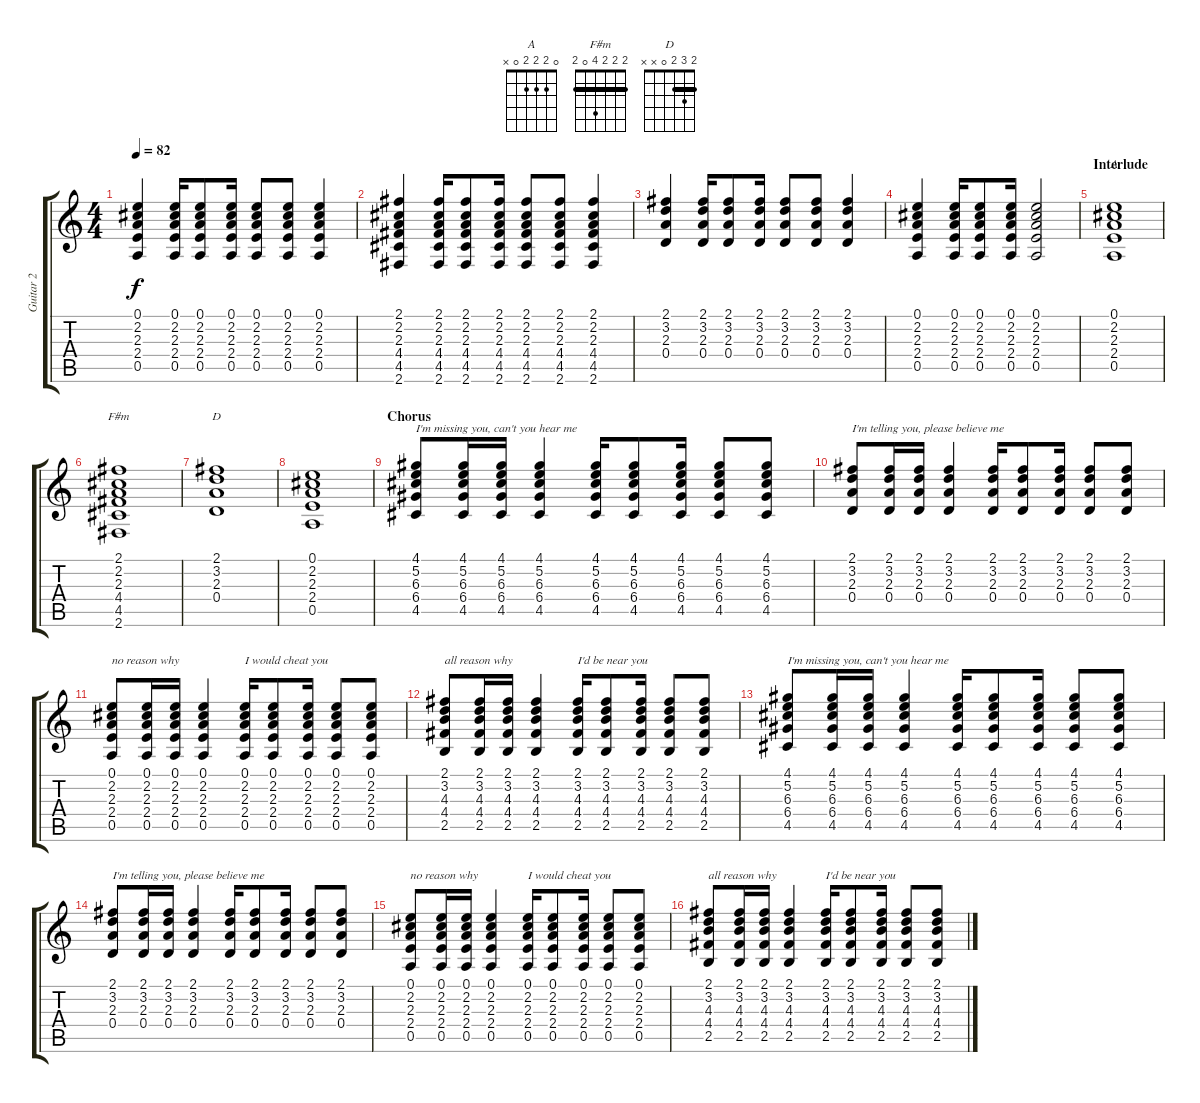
\track ("Guitar 2" "Guitar 2") {instrument acousticguitarsteel}
\staff {score tabs}
\tuning (E4 B3 G3 D3 A2 E2) {hide}
\chord ("A" 0 2 2 2 0 x)
\chord ("F#m" 2 2 2 4 0 2) {barre 2}
\chord ("D" 2 3 2 0 x x) {barre 2}
\ts (4 4)
\tempo 82
\clef g2
\ks c
(0.1 2.2 2.3 2.4 0.5).4{dy f} (0.1 2.2 2.3 2.4 0.5).16 (0.1 2.2 2.3 2.4 0.5).8 (0.1 2.2 2.3 2.4 0.5).16 (0.1 2.2 2.3 2.4 0.5).8 (0.1 2.2 2.3 2.4 0.5).8 (0.1 2.2 2.3 2.4 0.5).4 |
(2.1 2.2 2.3 4.4 4.5 2.6).4 (2.1 2.2 2.3 4.4 4.5 2.6).16 (2.1 2.2 2.3 4.4 4.5 2.6).8 (2.1 2.2 2.3 4.4 4.5 2.6).16 (2.1 2.2 2.3 4.4 4.5 2.6).8 (2.1 2.2 2.3 4.4 4.5 2.6).8 (2.1 2.2 2.3 4.4 4.5 2.6).4 |
(2.1 3.2 2.3 0.4).4 (2.1 3.2 2.3 0.4).16 (2.1 3.2 2.3 0.4).8 (2.1 3.2 2.3 0.4).16 (2.1 3.2 2.3 0.4).8 (2.1 3.2 2.3 0.4).8 (2.1 3.2 2.3 0.4).4 |
(0.1 2.2 2.3 2.4 0.5).4 (0.1 2.2 2.3 2.4 0.5).16 (0.1 2.2 2.3 2.4 0.5).8 (0.1 2.2 2.3 2.4 0.5).16 (0.1 2.2 2.3 2.4 0.5).2 |
\section ("" "Interlude")
(0.1 2.2 2.3 2.4 0.5).1{ch "A"} |
(2.1 2.2 2.3 4.4 4.5 2.6).1{ch "F#m"} |
(2.1 3.2 2.3 0.4).1{ch "D"} |
(0.1 2.2 2.3 2.4 0.5).1 |
\section ("" "Chorus")
(4.1 5.2 6.3 6.4 4.5).8{txt "I'm missing you, can't you hear me"} (4.1 5.2 6.3 6.4 4.5).16 (4.1 5.2 6.3 6.4 4.5).16 (4.1 5.2 6.3 6.4 4.5).4 (4.1 5.2 6.3 6.4 4.5).16 (4.1 5.2 6.3 6.4 4.5).8 (4.1 5.2 6.3 6.4 4.5).16 (4.1 5.2 6.3 6.4 4.5).8 (4.1 5.2 6.3 6.4 4.5).8 |
(2.1 3.2 2.3 0.4).8{txt "I'm telling you, please believe me"} (2.1 3.2 2.3 0.4).16 (2.1 3.2 2.3 0.4).16 (2.1 3.2 2.3 0.4).4 (2.1 3.2 2.3 0.4).16 (2.1 3.2 2.3 0.4).8 (2.1 3.2 2.3 0.4).16 (2.1 3.2 2.3 0.4).8 (2.1 3.2 2.3 0.4).8 |
(0.1 2.2 2.3 2.4 0.5).8{txt "no reason why"} (0.1 2.2 2.3 2.4 0.5).16 (0.1 2.2 2.3 2.4 0.5).16 (0.1 2.2 2.3 2.4 0.5).4 (0.1 2.2 2.3 2.4 0.5).16{txt "I would cheat you"} (0.1 2.2 2.3 2.4 0.5).8 (0.1 2.2 2.3 2.4 0.5).16 (0.1 2.2 2.3 2.4 0.5).8 (0.1 2.2 2.3 2.4 0.5).8 |
(2.1 3.2 4.3 4.4 2.5).8{txt "all reason why"} (2.1 3.2 4.3 4.4 2.5).16 (2.1 3.2 4.3 4.4 2.5).16 (2.1 3.2 4.3 4.4 2.5).4 (2.1 3.2 4.3 4.4 2.5).16{txt "I'd be near you"} (2.1 3.2 4.3 4.4 2.5).8 (2.1 3.2 4.3 4.4 2.5).16 (2.1 3.2 4.3 4.4 2.5).8 (2.1 3.2 4.3 4.4 2.5).8 |
(4.1 5.2 6.3 6.4 4.5).8{txt "I'm missing you, can't you hear me"} (4.1 5.2 6.3 6.4 4.5).16 (4.1 5.2 6.3 6.4 4.5).16 (4.1 5.2 6.3 6.4 4.5).4 (4.1 5.2 6.3 6.4 4.5).16 (4.1 5.2 6.3 6.4 4.5).8 (4.1 5.2 6.3 6.4 4.5).16 (4.1 5.2 6.3 6.4 4.5).8 (4.1 5.2 6.3 6.4 4.5).8 |
(2.1 3.2 2.3 0.4).8{txt "I'm telling you, please believe me"} (2.1 3.2 2.3 0.4).16 (2.1 3.2 2.3 0.4).16 (2.1 3.2 2.3 0.4).4 (2.1 3.2 2.3 0.4).16 (2.1 3.2 2.3 0.4).8 (2.1 3.2 2.3 0.4).16 (2.1 3.2 2.3 0.4).8 (2.1 3.2 2.3 0.4).8 |
(0.1 2.2 2.3 2.4 0.5).8{txt "no reason why"} (0.1 2.2 2.3 2.4 0.5).16 (0.1 2.2 2.3 2.4 0.5).16 (0.1 2.2 2.3 2.4 0.5).4 (0.1 2.2 2.3 2.4 0.5).16{txt "I would cheat you"} (0.1 2.2 2.3 2.4 0.5).8 (0.1 2.2 2.3 2.4 0.5).16 (0.1 2.2 2.3 2.4 0.5).8 (0.1 2.2 2.3 2.4 0.5).8 |
(2.1 3.2 4.3 4.4 2.5).8{txt "all reason why"} (2.1 3.2 4.3 4.4 2.5).16 (2.1 3.2 4.3 4.4 2.5).16 (2.1 3.2 4.3 4.4 2.5).4 (2.1 3.2 4.3 4.4 2.5).16{txt "I'd be near you"} (2.1 3.2 4.3 4.4 2.5).8 (2.1 3.2 4.3 4.4 2.5).16 (2.1 3.2 4.3 4.4 2.5).8 (2.1 3.2 4.3 4.4 2.5).8
